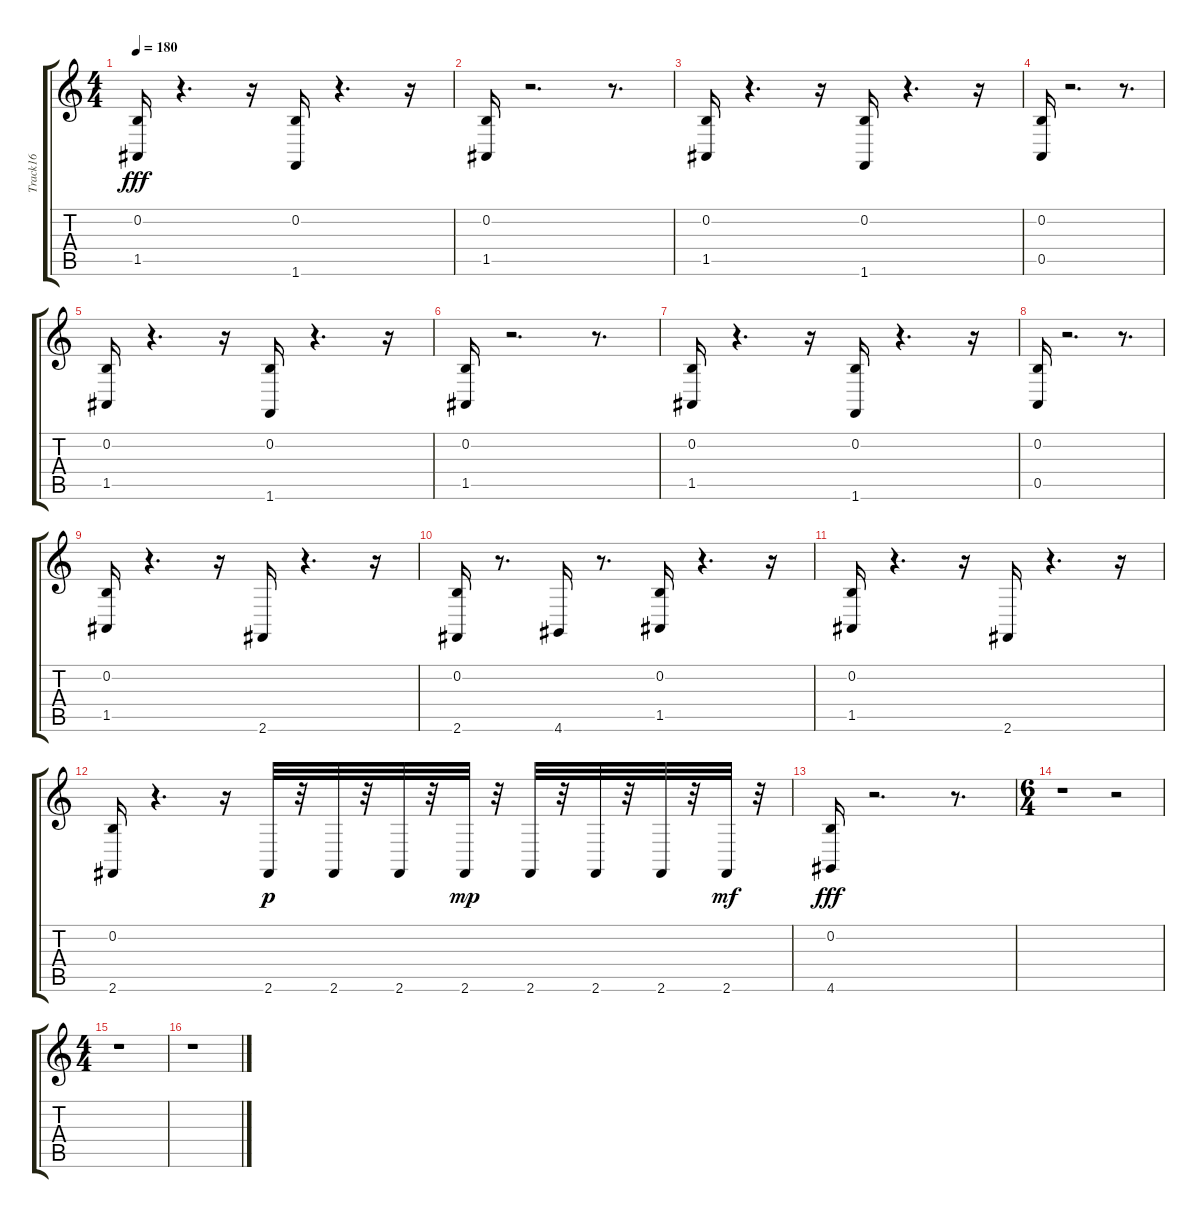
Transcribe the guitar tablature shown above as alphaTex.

\track ("Track16" "Track16") {instrument stringensemble1}
\staff {score tabs}
\tuning (E4 B3 G3 D3 A2 E2) {hide}
\ts (4 4)
\tempo 180
\clef g2
\ks c
(0.2 1.5).16{dy fff} r.4{d} r.16 (0.2 1.6).16 r.4{d} r.16 |
(0.2 1.5).16 r.2{d} r.8{d} |
(0.2 1.5).16 r.4{d} r.16 (0.2 1.6).16 r.4{d} r.16 |
(0.2 0.5).16 r.2{d} r.8{d} |
(0.2 1.5).16 r.4{d} r.16 (0.2 1.6).16 r.4{d} r.16 |
(0.2 1.5).16 r.2{d} r.8{d} |
(0.2 1.5).16 r.4{d} r.16 (0.2 1.6).16 r.4{d} r.16 |
(0.2 0.5).16 r.2{d} r.8{d} |
(0.2 1.5).16 r.4{d} r.16 2.6.16 r.4{d} r.16 |
(0.2 2.6).16 r.8{d} 4.6.16 r.8{d} (0.2 1.5).16 r.4{d} r.16 |
(0.2 1.5).16 r.4{d} r.16 2.6.16 r.4{d} r.16 |
(0.2 2.6).16 r.4{d} r.16 2.6.32{dy p} r.32 2.6.32 r.32 2.6.32 r.32 2.6.32{dy mp} r.32 2.6.32 r.32 2.6.32 r.32 2.6.32 r.32 2.6.32{dy mf} r.32 |
(0.2 4.6).16{dy fff} r.2{d} r.8{d} |
\ts (6 4)
r.1 r.2 |
\ts (4 4)
r.1 |
r.1
